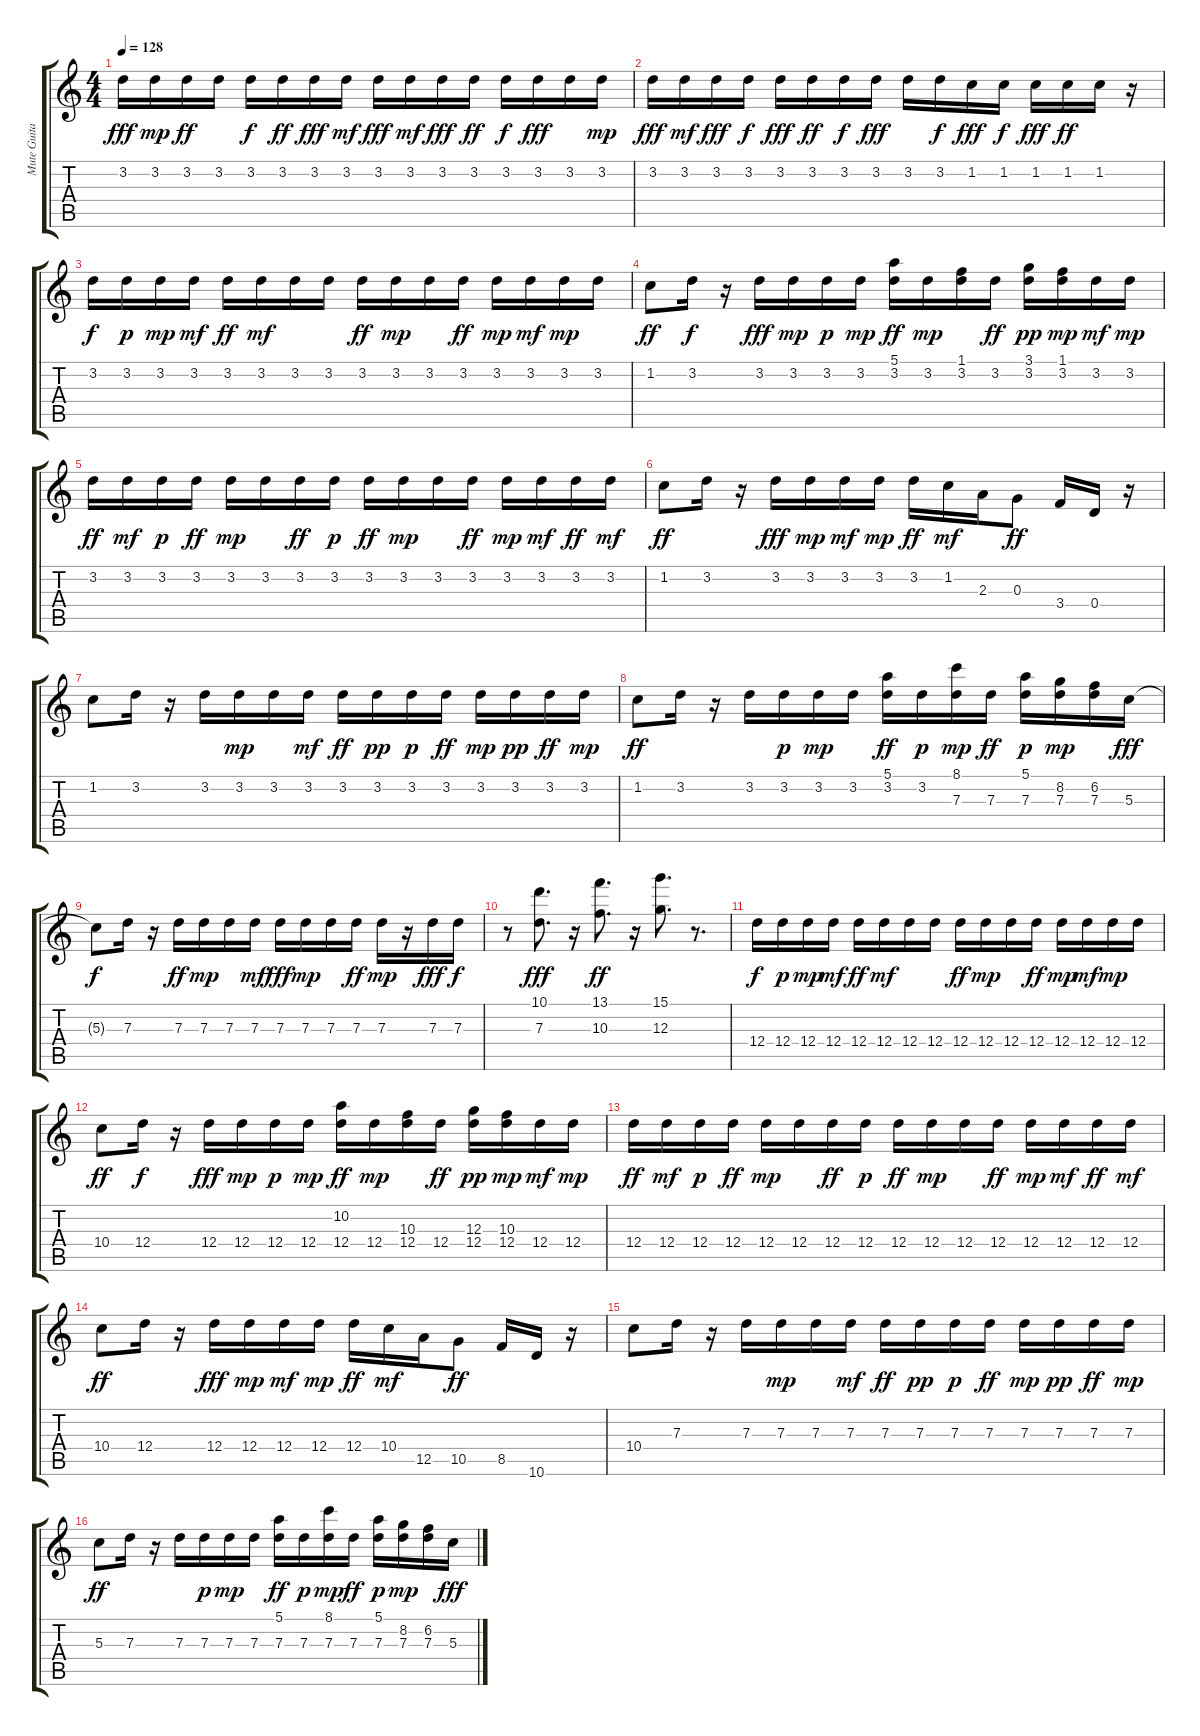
\track ("Mute Guitar | Jamiroquai" "Mute Guita") {instrument electricguitarmuted}
\staff {score tabs}
\tuning (E4 B3 G3 D3 A2 E2) {hide}
\ts (4 4)
\tempo 128
\clef g2
\ks c
3.2.16{dy fff} 3.2.16{dy mp} 3.2.16{dy ff} 3.2.16 3.2.16{dy f} 3.2.16{dy ff} 3.2.16{dy fff} 3.2.16{dy mf} 3.2.16{dy fff} 3.2.16{dy mf} 3.2.16{dy fff} 3.2.16{dy ff} 3.2.16{dy f} 3.2.16{dy fff} 3.2.16 3.2.16{dy mp} |
3.2.16{dy fff} 3.2.16{dy mf} 3.2.16{dy fff} 3.2.16{dy f} 3.2.16{dy fff} 3.2.16{dy ff} 3.2.16{dy f} 3.2.16{dy fff} 3.2.16 3.2.16{dy f} 1.2.16{dy fff} 1.2.16{dy f} 1.2.16{dy fff} 1.2.16{dy ff} 1.2.16 r.16 |
3.2.16{dy f} 3.2.16{dy p} 3.2.16{dy mp} 3.2.16{dy mf} 3.2.16{dy ff} 3.2.16{dy mf} 3.2.16 3.2.16 3.2.16{dy ff} 3.2.16{dy mp} 3.2.16 3.2.16{dy ff} 3.2.16{dy mp} 3.2.16{dy mf} 3.2.16{dy mp} 3.2.16 |
1.2.8{dy ff} 3.2.16{dy f} r.16 3.2.16{dy fff} 3.2.16{dy mp} 3.2.16{dy p} 3.2.16{dy mp} (5.1 3.2).16{dy ff} 3.2.16{dy mp} (1.1 3.2).16 3.2.16{dy ff} (3.1 3.2).16{dy pp} (1.1 3.2).16{dy mp} 3.2.16{dy mf} 3.2.16{dy mp} |
3.2.16{dy ff} 3.2.16{dy mf} 3.2.16{dy p} 3.2.16{dy ff} 3.2.16{dy mp} 3.2.16 3.2.16{dy ff} 3.2.16{dy p} 3.2.16{dy ff} 3.2.16{dy mp} 3.2.16 3.2.16{dy ff} 3.2.16{dy mp} 3.2.16{dy mf} 3.2.16{dy ff} 3.2.16{dy mf} |
1.2.8{dy ff} 3.2.16 r.16 3.2.16{dy fff} 3.2.16{dy mp} 3.2.16{dy mf} 3.2.16{dy mp} 3.2.16{dy ff} 1.2.16{dy mf} 2.3.16 0.3.8{dy ff} 3.4.16 0.4.16 r.16 |
1.2.8 3.2.16 r.16 3.2.16 3.2.16{dy mp} 3.2.16 3.2.16{dy mf} 3.2.16{dy ff} 3.2.16{dy pp} 3.2.16{dy p} 3.2.16{dy ff} 3.2.16{dy mp} 3.2.16{dy pp} 3.2.16{dy ff} 3.2.16{dy mp} |
1.2.8{dy ff} 3.2.16 r.16 3.2.16 3.2.16{dy p} 3.2.16{dy mp} 3.2.16 (5.1 3.2).16{dy ff} 3.2.16{dy p} (8.1 7.3).16{dy mp} 7.3.16{dy ff} (5.1 7.3).16{dy p} (8.2 7.3).16{dy mp} (6.2 7.3).16 5.3.16{dy fff} |
5.3{t}.8{dy f} 7.3.16 r.16 7.3.16{dy ff} 7.3.16{dy mp} 7.3.16 7.3.16{dy mf} 7.3.16{dy fff} 7.3.16{dy mp} 7.3.16 7.3.16{dy ff} 7.3.16{dy mp} r.16 7.3.16{dy fff} 7.3.16{dy f} |
r.8 (10.1 7.3).8{d dy fff} r.16 (13.1 10.3).8{d dy ff} r.16 (15.1 12.3).8{d} r.8{d} |
12.4.16{dy f} 12.4.16{dy p} 12.4.16{dy mp} 12.4.16{dy mf} 12.4.16{dy ff} 12.4.16{dy mf} 12.4.16 12.4.16 12.4.16{dy ff} 12.4.16{dy mp} 12.4.16 12.4.16{dy ff} 12.4.16{dy mp} 12.4.16{dy mf} 12.4.16{dy mp} 12.4.16 |
10.4.8{dy ff} 12.4.16{dy f} r.16 12.4.16{dy fff} 12.4.16{dy mp} 12.4.16{dy p} 12.4.16{dy mp} (10.2 12.4).16{dy ff} 12.4.16{dy mp} (10.3 12.4).16 12.4.16{dy ff} (12.3 12.4).16{dy pp} (10.3 12.4).16{dy mp} 12.4.16{dy mf} 12.4.16{dy mp} |
12.4.16{dy ff} 12.4.16{dy mf} 12.4.16{dy p} 12.4.16{dy ff} 12.4.16{dy mp} 12.4.16 12.4.16{dy ff} 12.4.16{dy p} 12.4.16{dy ff} 12.4.16{dy mp} 12.4.16 12.4.16{dy ff} 12.4.16{dy mp} 12.4.16{dy mf} 12.4.16{dy ff} 12.4.16{dy mf} |
10.4.8{dy ff} 12.4.16 r.16 12.4.16{dy fff} 12.4.16{dy mp} 12.4.16{dy mf} 12.4.16{dy mp} 12.4.16{dy ff} 10.4.16{dy mf} 12.5.16 10.5.8{dy ff} 8.5.16 10.6.16 r.16 |
10.4.8 7.3.16 r.16 7.3.16 7.3.16{dy mp} 7.3.16 7.3.16{dy mf} 7.3.16{dy ff} 7.3.16{dy pp} 7.3.16{dy p} 7.3.16{dy ff} 7.3.16{dy mp} 7.3.16{dy pp} 7.3.16{dy ff} 7.3.16{dy mp} |
5.3.8{dy ff} 7.3.16 r.16 7.3.16 7.3.16{dy p} 7.3.16{dy mp} 7.3.16 (5.1 7.3).16{dy ff} 7.3.16{dy p} (8.1 7.3).16{dy mp} 7.3.16{dy ff} (5.1 7.3).16{dy p} (8.2 7.3).16{dy mp} (6.2 7.3).16 5.3.16{dy fff}
